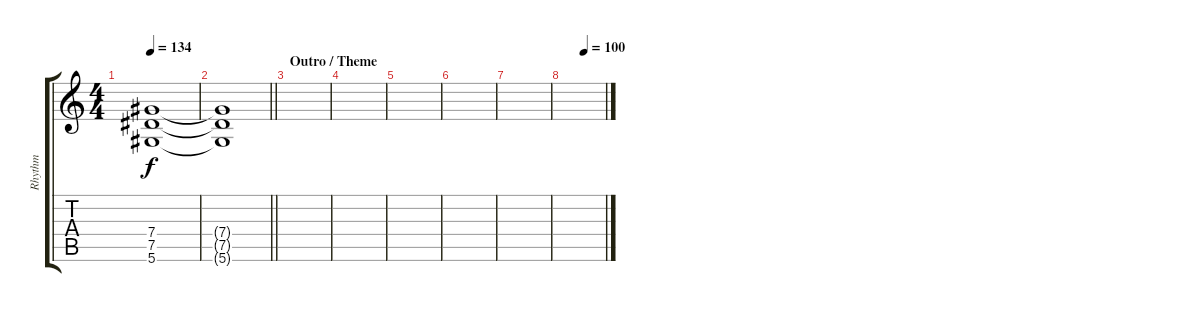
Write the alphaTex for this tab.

\track ("Rhythm" "Rhythm") {instrument overdrivenguitar}
\staff {score tabs}
\tuning (Eb4 Bb3 Gb3 Db3 Ab2 Eb2) {hide}
\ts (4 4)
\tempo 134
\clef g2
\ks aminor
(7.4{t} 7.5{t} 5.6{t}).1{dy f} |
\barLineRight lightlight
(7.4{t} 7.5{t} 5.6{t}).1{volume 0} |
\section ("" "Outro / Theme")
|
|
|
|
|
\tempo (100 0.5)
